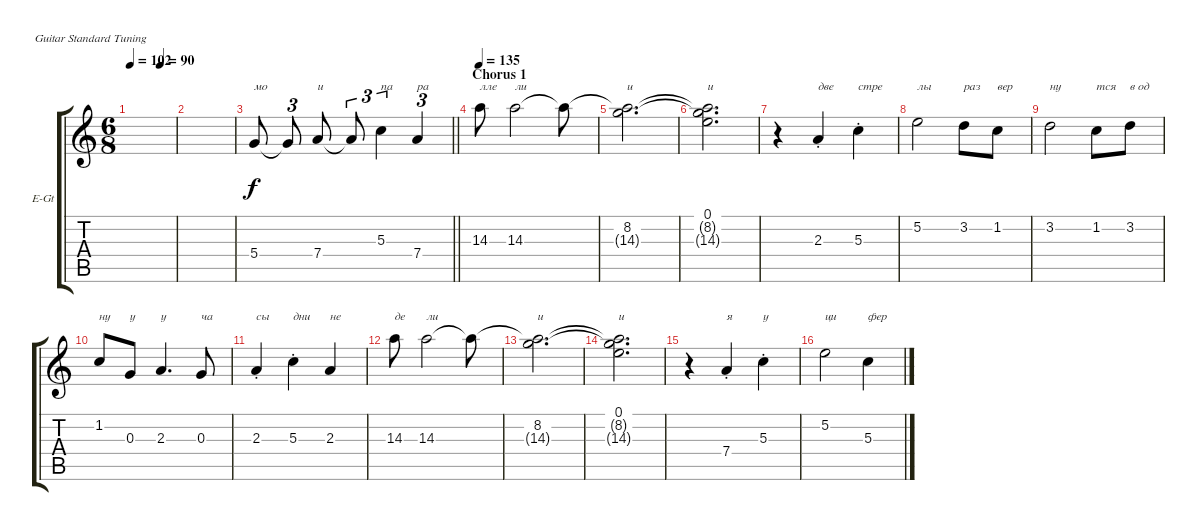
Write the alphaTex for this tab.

\bracketExtendMode groupsimilarinstruments
\firstSystemTrackNameOrientation horizontal
\otherSystemsTrackNameOrientation horizontal
\track ("vocal (Artur Potemkin)" "E-Gt") {instrument electricguitarclean}
\staff {score tabs}
\tuning (E4 B3 G3 D3 A2 E2)
\ts (6 8)
\tempo 102
\tempo (90 0.666667)
\clef g2
\scale
0.333333
\ks aminor
|
\scale
0.333333 |
\scale
0.333333
\barLineRight lightlight
5.4.8{txt "мо"} 5.4{t}.8{tu (3 2)} 7.4.8{txt "и"} 7.4{t}.8{tu (3 2)} 5.3.4{tu (3 2) txt "па"} 7.4.4{tu (3 2) txt "ра"} |
\section ("" "Chorus 1")
\tempo 135
\scale
0.333333 14.3.8{txt "лле"} 14.3.2{txt "ли"} 14.3{t}.8 |
\scale
0.333333 (8.2 14.3{t}).2{d txt "и"} |
\scale
0.333333 (8.2{t} 0.1 14.3{t}).2{d txt "и"} |
\scale
0.333333 r.4 2.3{st}.4{txt "две"} 5.3{st}.4{txt "стре"} |
\beaming (8 3 3)
\scale
0.333333 5.2.2{txt "лы"} 3.2.8{txt "раз"} 1.2.8{txt "вер"} |
\scale
0.333333 3.2.2{txt "ну"} 1.2.8{txt "тся"} 3.2.8{txt "в од"} |
\scale
0.333333 1.2.8{txt "ну"} 0.3.8{txt "у"} 2.3.4{d txt "у"} 0.3.8{txt "ча"} |
\scale
0.333333 2.3{st}.4{txt "сы"} 5.3{st}.4{txt "дни"} 2.3.4{txt "не"} |
\scale
0.333333 14.3.8{txt "де"} 14.3.2{txt "ли"} 14.3{t}.8 |
\scale
0.333333 (8.2 14.3{t}).2{d txt "и"} |
\scale
0.333333 (8.2{t} 0.1 14.3{t}).2{d txt "и"} |
\scale
0.333333 r.4 7.4{st}.4{txt "я"} 5.3{st}.4{txt "у"} |
\scale
0.333333 5.2.2{txt "ци"} 5.3.4{txt "фер"}
